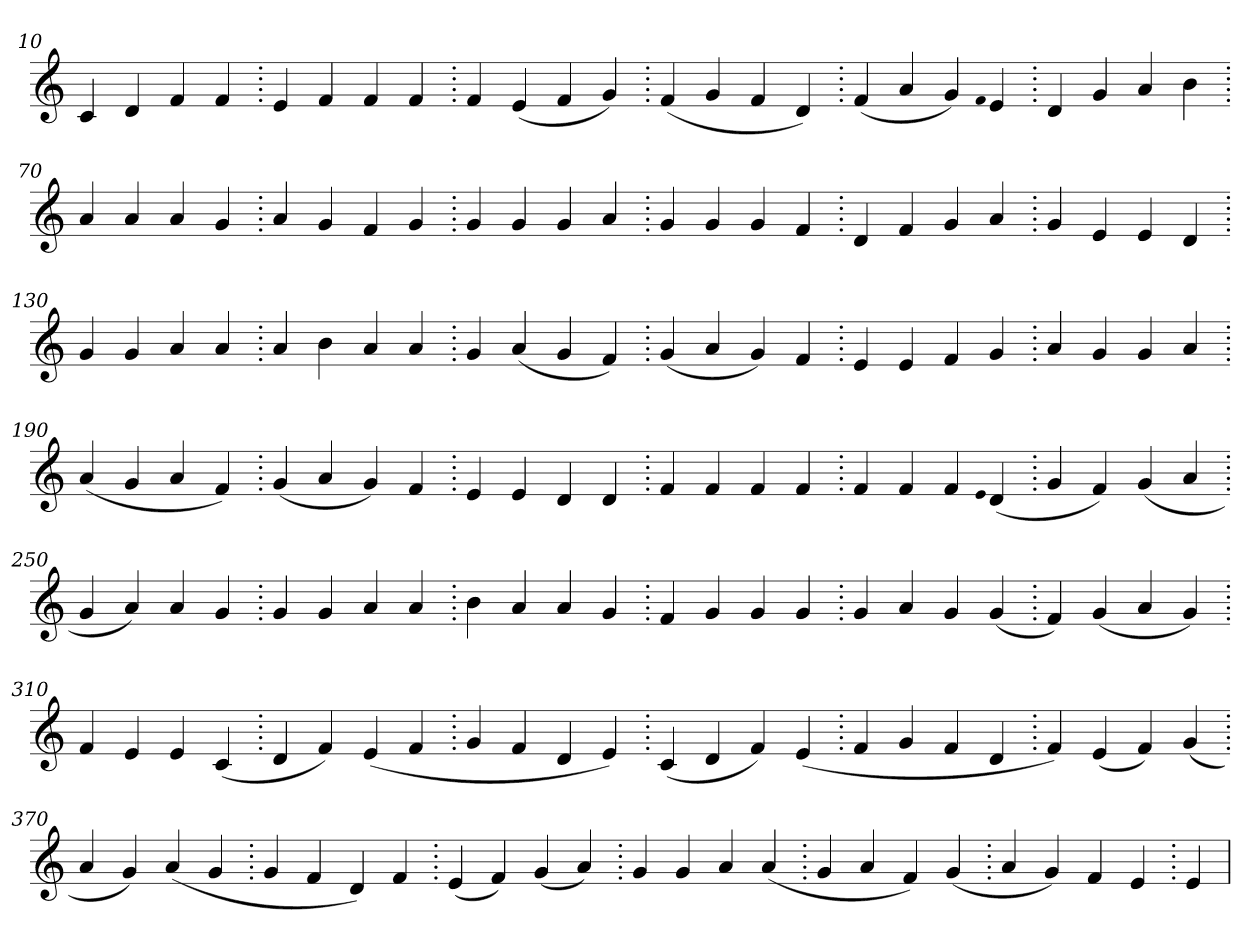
**kern
*part1
*staff1
*clefG2
=10.
4c
4d
4f
4f
=20.
4e
4f
4f
4f
=30.
4f
(>4e
4f
4g)
=40.
(>4f
4g
4f
4d)
=50.
(>4f
4a
4g)
qqf
4e
=60.
4d
4g
4a
4b
=70.
4a
4a
4a
4g
=80.
4a
4g
4f
4g
=90.
4g
4g
4g
4a
=100.
4g
4g
4g
4f
=110.
4d
4f
4g
4a
=120.
4g
4e
4e
4d
=130.
4g
4g
4a
4a
=140.
4a
4b
4a
4a
=150.
4g
(>4a
4g
4f)
=160.
(>4g
4a
4g)
4f
=170.
4e
4e
4f
4g
=180.
4a
4g
4g
4a
=190.
(>4a
4g
4a
4f)
=200.
(>4g
4a
4g)
4f
=210.
4e
4e
4d
4d
=220.
4f
4f
4f
4f
=230.
4f
4f
4f
qqe
(>4d
=240.
4g
4f)
(>4g
4a
=250.
4g
4a)
4a
4g
=260.
4g
4g
4a
4a
=270.
4b
4a
4a
4g
=280.
4f
4g
4g
4g
=290.
4g
4a
4g
(>4g
=300.
4f)
(>4g
4a
4g)
=310.
4f
4e
4e
(>4c
=320.
4d
4f)
(>4e
4f
=330.
4g
4f
4d
4e)
=340.
(>4c
4d
4f)
(>4e
=350.
4f
4g
4f
4d
=360.
4f)
(>4e
4f)
(>4g
=370.
4a
4g)
(>4a
4g
=380.
4g
4f
4d)
4f
=390.
(>4e
4f)
(>4g
4a)
=400.
4g
4g
4a
(>4a
=410.
4g
4a
4f)
(>4g
=420.
4a
4g)
4f
4e
=430.
4e
=
*-
